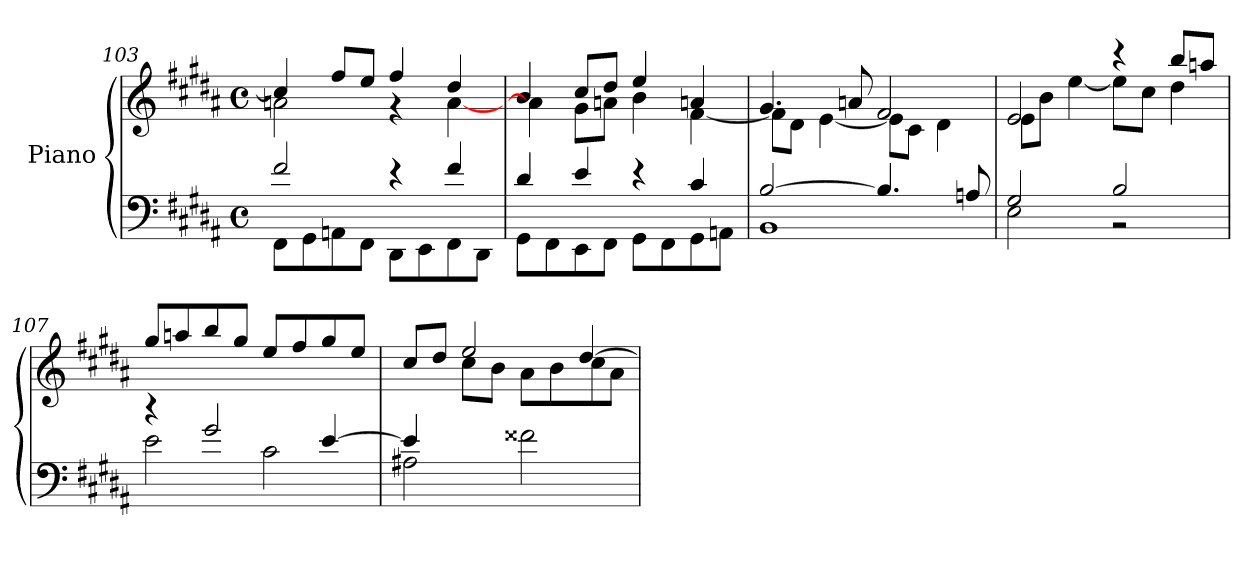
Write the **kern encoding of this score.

**kern	**kern
*part1	*part1
*staff2	*staff1
*I"Piano	*
*clefF4	*clefG2
*k[f#c#g#d#a#]	*k[f#c#g#d#a#]
*B:	*B:
*M4/4	*M4/4
*met(c)	*met(c)
=103	=103
*^	*^
2f#/	8FF#L	4cc#/]	2an\
.	8GG#	.	.
.	8AAn	8ff#/L	.
.	8FF#J	8ee/J	.
4r	8DD#L	4ff#/	4r
.	8EE	.	.
4f#/	8FF#	4dd#/	[4a\
.	8DD#J	.	.
!!LO:LB:g=z	!!
=104	=104	=104	=104
4d#/	8GG#\L	4b/	4a#\]
.	8FF#\	.	.
4e/	8EE\	8cc#/L	8g#\L
.	8FF#\J	8dd#/J	8an\J
4r	8GG#L	4ee/	4b\
.	8FF#	.	.
4c#/	8GG#	4an/	[4f#\
.	8AAnJ	.	.
=105	=105	=105	=105
[2B/	1BB\	4.g#/	8f#\L]
.	.	.	8d#\J
.	.	.	[4e\
.	.	8an/	.
4.B/]	.	2f#/	8eL]
.	.	.	8c#J
.	.	.	4d#\
8An/	.	.	.
=106	=106	=106	=106
2G#/	2E\	2e/	8e\L
.	.	.	8b\J
.	.	.	[4ee\
2B/	2r	4r	8ee\L]
.	.	.	8cc#\J
.	.	8bb/L	4dd#\
.	.	8aan/J	.
=107	=107	=107	=107
4r	2e\	8gg#L	1ryy
.	.	8aan	.
2g#/	.	8bb	.
.	.	8gg#J	.
.	2c#\	8eeL	.
.	.	8ff#	.
[4e/	.	8gg#	.
.	.	8eeJ	.
!!LO:LB:g=z	!!
=108	=108	=108	=108
4e/]	2A#X\	8cc#/L	4ryy
.	.	8dd#/J	.
4ryy	.	2ee/	8cc#\L
.	.	.	8b\J
2ryy	2f##X\	.	8a#\L
.	.	.	8b\
.	.	[4dd#/	8cc#\
.	.	.	8a#\J
*v	*v	*	*
*	*v	*v
=	=
*-	*-
